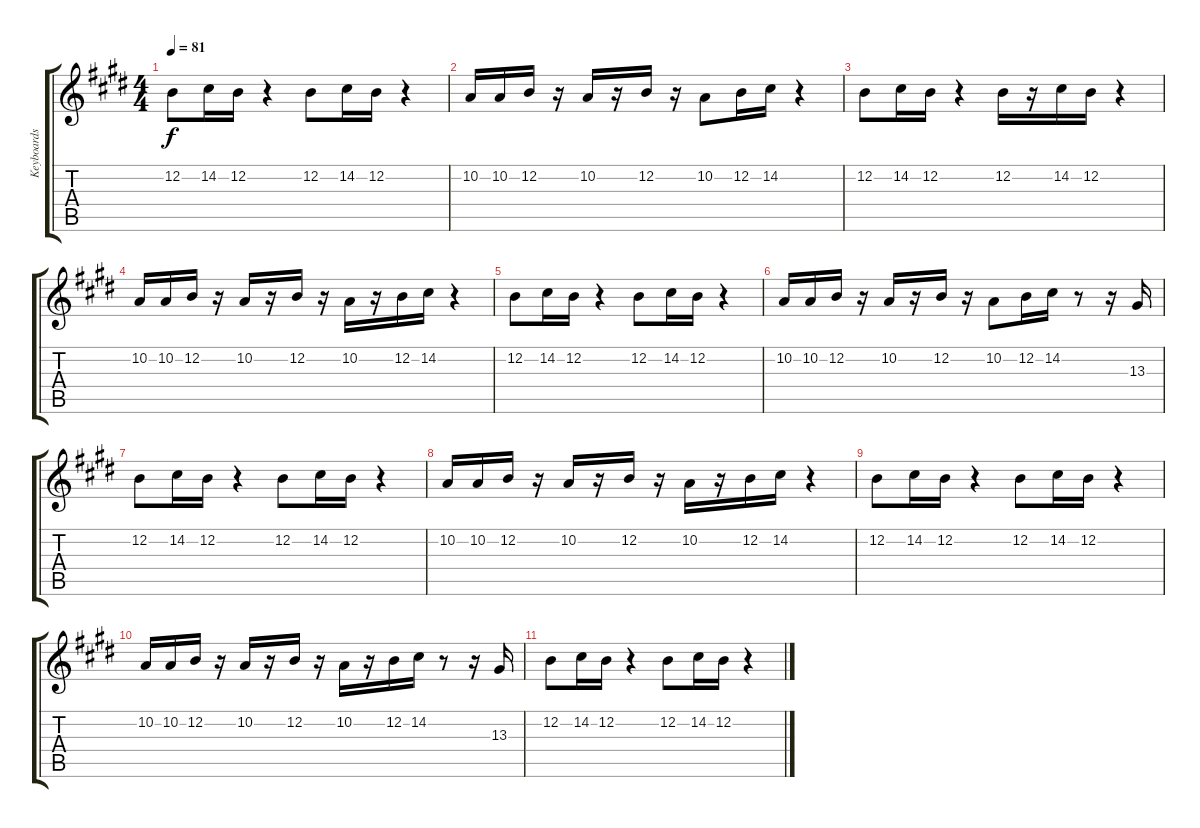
\track ("Keyboards" "Keyboards") {instrument pad3polysynth}
\staff {score tabs}
\tuning (E4 B3 G3 D3 A2 E2) {hide}
\ts (4 4)
\tempo 81
\clef g2
\ks c#minor
12.2.8{dy f} 14.2.16 12.2.16 r.4 12.2.8 14.2.16 12.2.16 r.4 |
\ks e
10.2.16 10.2.16 12.2.16 r.16 10.2.16 r.16 12.2.16 r.16 10.2.8 12.2.16 14.2.16 r.4 |
\ks c#minor
12.2.8 14.2.16 12.2.16 r.4 12.2.16 r.16 14.2.16 12.2.16 r.4 |
10.2.16 10.2.16 12.2.16 r.16 10.2.16 r.16 12.2.16 r.16 10.2.16 r.16 12.2.16 14.2.16 r.4 |
\ks e
12.2.8 14.2.16 12.2.16 r.4 12.2.8 14.2.16 12.2.16 r.4 |
\ks c#minor
10.2.16 10.2.16 12.2.16 r.16 10.2.16 r.16 12.2.16 r.16 10.2.8 12.2.16 14.2.16 r.8 r.16 13.3.16 |
12.2.8 14.2.16 12.2.16 r.4 12.2.8 14.2.16 12.2.16 r.4 |
\ks e
10.2.16 10.2.16 12.2.16 r.16 10.2.16 r.16 12.2.16 r.16 10.2.16 r.16 12.2.16 14.2.16 r.4 |
\ks c#minor
12.2.8 14.2.16 12.2.16 r.4 12.2.8 14.2.16 12.2.16 r.4 |
10.2.16 10.2.16 12.2.16 r.16 10.2.16 r.16 12.2.16 r.16 10.2.16 r.16 12.2.16 14.2.16 r.8 r.16 13.3.16 |
12.2.8 14.2.16 12.2.16 r.4 12.2.8 14.2.16 12.2.16 r.4
